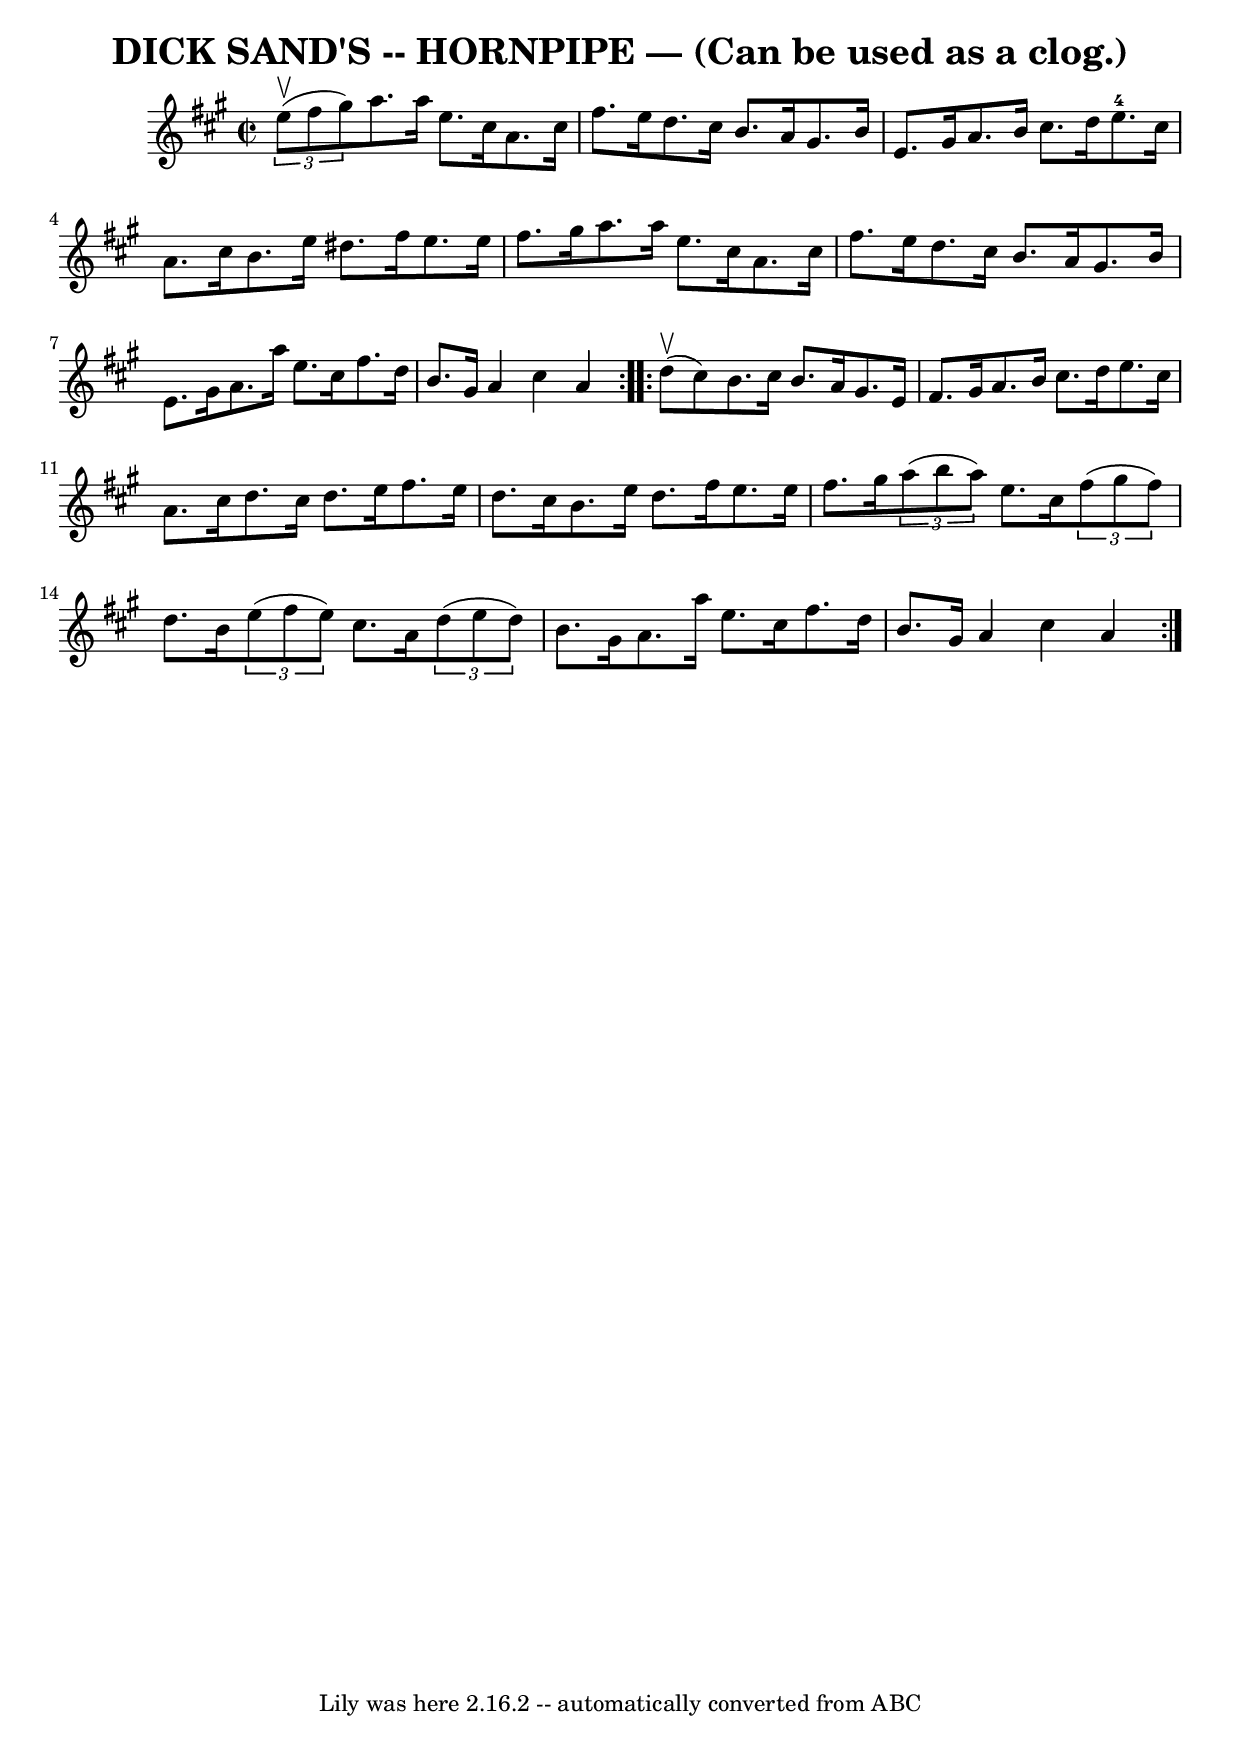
\version "2.16.2"
\include "Mammoth.ily"
\header {
  %% book = "Ryan's Mammoth Collection of Fiddle Tunes"
  crossRefNumber = "1"
  footnotes = ""
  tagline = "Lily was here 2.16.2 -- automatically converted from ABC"
  title = "DICK SAND'S -- HORNPIPE — (Can be used as a clog.)"

}
voicedefault =  {



  \repeat volta 2 {

    \override Staff.TimeSignature #'style = #'C
    \time 2/2 
    \key a \major
   \times 2/3 { e''8 (^\upbow fis''8 gis''8) 

			       }       |
    a''8. a''16 e''8. cis''16 a'8. cis''16    
    fis''8. e''16    |
    d''8. cis''16 b'8. a'16 gis'8.    
    b'16 e'8. gis'16    |
    a'8. b'16 cis''8. d''16      
    e''8.-4 cis''16 a'8. cis''16    |
    b'8. e''16 dis''8.  
    fis''16 e''8. e''16 fis''8. gis''16    |
    |
    
    a''8. a''16 e''8. cis''16 a'8. cis''16 fis''8. e''16    
    |
    d''8. cis''16 b'8. a'16 gis'8. b'16 e'8. gis'16 
    |
    a'8. a''16 e''8. cis''16 fis''8. d''16 b'8.    
    gis'16    |
    a'4 cis''4 a'4    
  }     
  \repeat volta 2 {
    d''8 
    (^\upbow cis''8)       |
    b'8. cis''16 b'8. a'16    
    gis'8. e'16 fis'8. gis'16    |
    a'8. b'16 cis''8.    
    d''16 e''8. cis''16 a'8. cis''16    |
    d''8. cis''16    
    d''8. e''16 fis''8. e''16 d''8. cis''16    |
    b'8.    
    e''16 d''8. fis''16 e''8. e''16 fis''8. gis''16    |
    
    |
    \times 2/3 { a''8 (b''8 a''8) 
	       } e''8. cis''16    
    \times 2/3 { fis''8 (gis''8 fis''8) 
	       } d''8. b'16    |
    
    \times 2/3 { e''8 (fis''8 e''8) 
	       } cis''8. a'16    \times 2/3 {  
		 d''8 (e''8 d''8) 
	       } b'8. gis'16    |
    a'8. a''16    
    e''8. cis''16 fis''8. d''16 b'8. gis'16    |
    a'4    
    cis''4 a'4    
  }   

}

\score{
  <<

    \context Staff="default"
    {
      \voicedefault 
      
    }

  >>
  \layout {
    
  }
  \midi {
  }

}
